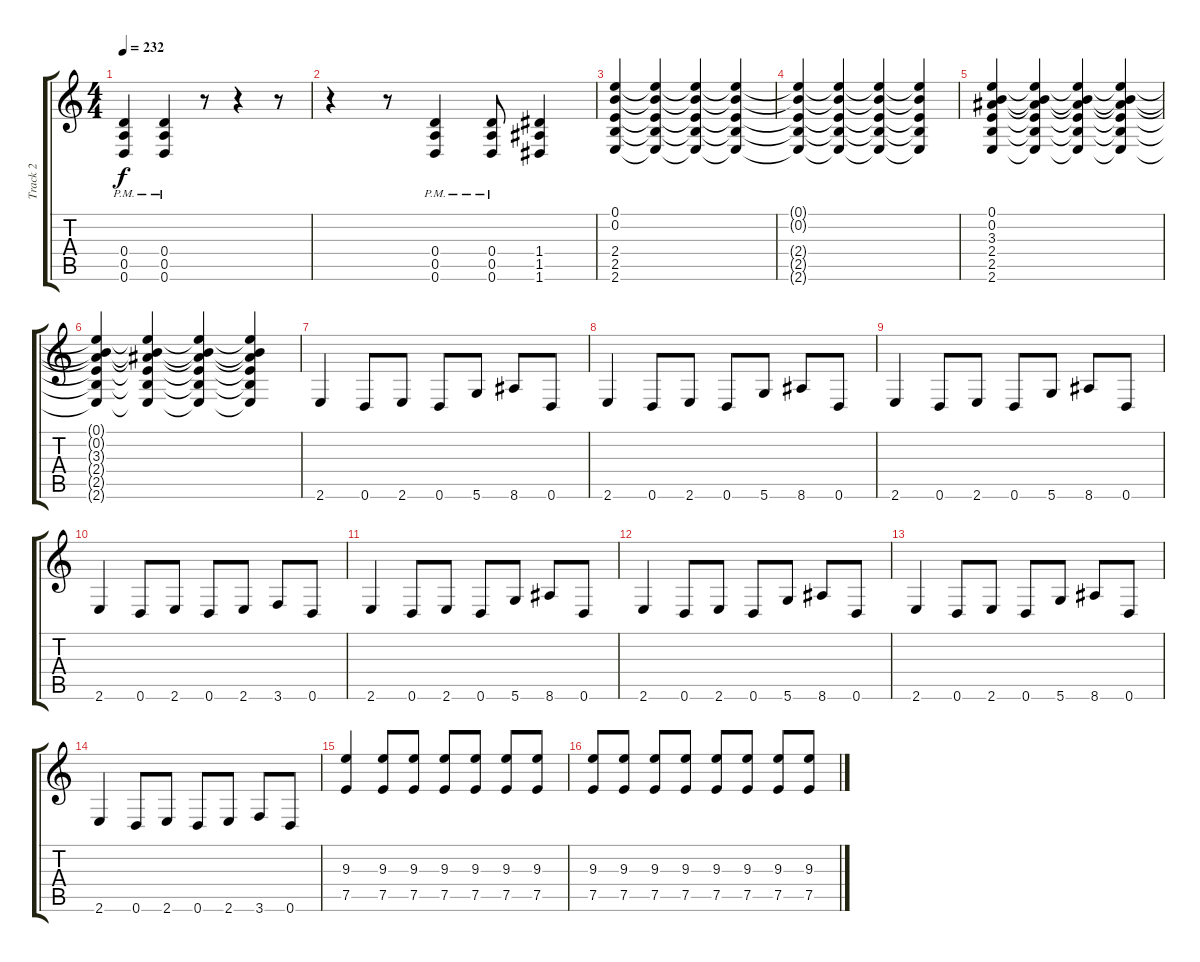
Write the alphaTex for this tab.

\track ("Track 2" "Track 2") {instrument distortionguitar}
\staff {score tabs}
\tuning (E4 B3 G3 D3 A2 D2) {hide}
\ts (4 4)
\tempo 232
\clef g2
\ks c
(0.4{pm} 0.5{pm} 0.6{pm}).4{dy f} (0.4{pm} 0.5{pm} 0.6{pm}).4 r.8 r.4 r.8 |
r.4 r.8 (0.4{pm} 0.5{pm} 0.6{pm}).4 (0.4{pm} 0.5{pm} 0.6{pm}).8 (1.4 1.5 1.6).4 |
(0.1 0.2 2.4 2.5 2.6).4 (0.1{t} 0.2{t} 2.4{t} 2.5{t} 2.6{t}).4 (0.1{t} 0.2{t} 2.4{t} 2.5{t} 2.6{t}).4 (0.1{t} 0.2{t} 2.4{t} 2.5{t} 2.6{t}).4 |
(0.1{t} 0.2{t} 2.4{t} 2.5{t} 2.6{t}).4 (0.1{t} 0.2{t} 2.4{t} 2.5{t} 2.6{t}).4 (0.1{t} 0.2{t} 2.4{t} 2.5{t} 2.6{t}).4 (0.1{t} 0.2{t} 2.4{t} 2.5{t} 2.6{t}).4 |
(0.1 0.2 3.3 2.4 2.5 2.6).4 (0.1{t} 0.2{t} 3.3{t} 2.4{t} 2.5{t} 2.6{t}).4 (0.1{t} 0.2{t} 3.3{t} 2.4{t} 2.5{t} 2.6{t}).4 (0.1{t} 0.2{t} 3.3{t} 2.4{t} 2.5{t} 2.6{t}).4 |
(0.1{t} 0.2{t} 3.3{t} 2.4{t} 2.5{t} 2.6{t}).4 (0.1{t} 0.2{t} 3.3{t} 2.4{t} 2.5{t} 2.6{t}).4 (0.1{t} 0.2{t} 3.3{t} 2.4{t} 2.5{t} 2.6{t}).4 (0.1{t} 0.2{t} 3.3{t} 2.4{t} 2.5{t} 2.6{t}).4 |
2.6.4 0.6.8 2.6.8 0.6.8 5.6.8 8.6.8 0.6.8 |
2.6.4 0.6.8 2.6.8 0.6.8 5.6.8 8.6.8 0.6.8 |
2.6.4 0.6.8 2.6.8 0.6.8 5.6.8 8.6.8 0.6.8 |
2.6.4 0.6.8 2.6.8 0.6.8 2.6.8 3.6.8 0.6.8 |
2.6.4 0.6.8 2.6.8 0.6.8 5.6.8 8.6.8 0.6.8 |
2.6.4 0.6.8 2.6.8 0.6.8 5.6.8 8.6.8 0.6.8 |
2.6.4 0.6.8 2.6.8 0.6.8 5.6.8 8.6.8 0.6.8 |
2.6.4 0.6.8 2.6.8 0.6.8 2.6.8 3.6.8 0.6.8 |
(9.3 7.5).4 (9.3 7.5).8 (9.3 7.5).8 (9.3 7.5).8 (9.3 7.5).8 (9.3 7.5).8 (9.3 7.5).8 |
(9.3 7.5).8 (9.3 7.5).8 (9.3 7.5).8 (9.3 7.5).8 (9.3 7.5).8 (9.3 7.5).8 (9.3 7.5).8 (9.3 7.5).8
